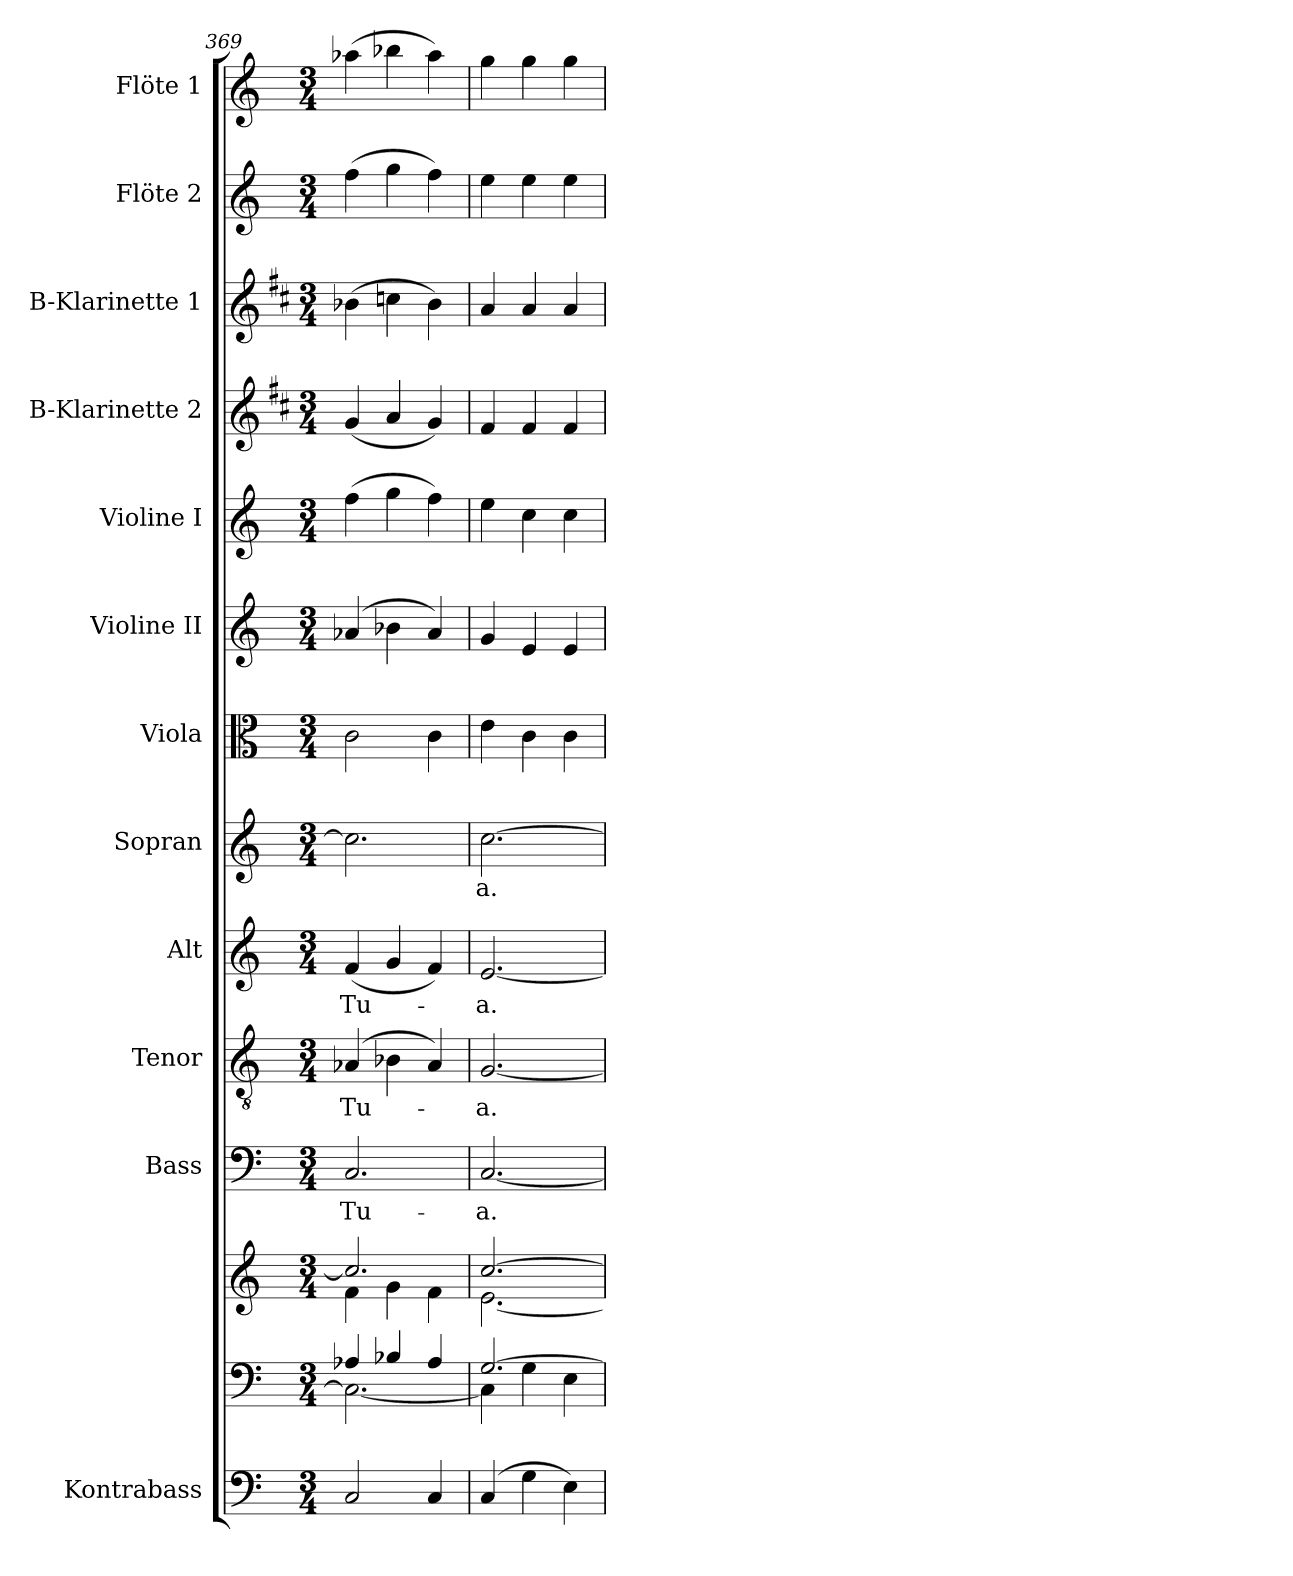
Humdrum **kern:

**kern	**kern	**kern	**kern	**text	**kern	**text	**kern	**text	**kern	**text	**kern	**kern	**kern	**kern	**kern	**kern	**kern
*part13	*part12	*part12	*part11	*part11	*part10	*part10	*part9	*part9	*part8	*part8	*part7	*part6	*part5	*part4	*part3	*part2	*part1
*staff14	*staff13	*staff12	*staff11	*staff11	*staff10	*staff10	*staff9	*staff9	*staff8	*staff8	*staff7	*staff6	*staff5	*staff4	*staff3	*staff2	*staff1
*I"Kontrabass	*	*	*I"Bass	*	*I"Tenor	*	*I"Alt	*	*I"Sopran	*	*I"Viola	*I"Violine II	*I"Violine I	*I"B-Klarinette 2	*I"B-Klarinette 1	*I"Flöte 2	*I"Flöte 1
*I'Kb.	*	*	*I'B.	*	*I'T.	*	*I'A.	*	*I'S.	*	*I'Vla.	*I'Vl. II	*I'Vl. I	*I'B Kl. 2	*I'B Kl. 1	*I'Fl. 2	*I'Fl. 1
*clefF4	*clefF4	*clefG2	*clefF4	*	*clefGv2	*	*clefG2	*	*clefG2	*	*clefC3	*clefG2	*clefG2	*clefG2	*clefG2	*clefG2	*clefG2
*ITrd7c12	*	*	*	*	*	*	*	*	*	*	*	*	*	*ITrd1c2	*ITrd1c2	*	*
*k[]	*k[]	*k[]	*k[]	*	*k[]	*	*k[]	*	*k[]	*	*k[]	*k[]	*k[]	*k[]	*k[]	*k[]	*k[]
*C:	*C:	*C:	*C:	*	*C:	*	*C:	*	*C:	*	*C:	*C:	*C:	*C:	*C:	*C:	*C:
*M3/4	*M3/4	*M3/4	*M3/4	*	*M3/4	*	*M3/4	*	*M3/4	*	*M3/4	*M3/4	*M3/4	*M3/4	*M3/4	*M3/4	*M3/4
=369	=369	=369	=369	=369	=369	=369	=369	=369	=369	=369	=369	=369	=369	=369	=369	=369	=369
*	*^	*^	*	*	*	*	*	*	*	*	*	*	*	*	*	*	*
!	!	!	!	!	!	!LO:LY:b	!	!LO:LY:b	!	!LO:LY:b	!	!	!	!	!	!	!	!	!
2CC/	4A-X/	2.C\_	2.cc/]	4f\	2.C/	Tu-	(4A-X/	Tu-	(<4f/	Tu-	2.cc\]	.	2c\	(4a-X/	(>4ff\	(<4f/	(>4a-X\	(>4ff\	(>4aa-X\
.	4B-X/	.	.	4g\	.	.	4B-X\	.	4g/	.	.	.	.	4b-X\	4gg\	4g/	4b-X\	4gg\	4bb-X\
4CC/	4A-/	.	.	4f\	.	.	4A-/)	.	4f/)	.	.	.	4c\	4a-/)	4ff\)	4f/)	4a-\)	4ff\)	4aa-\)
=370	=370	=370	=370	=370	=370	=370	=370	=370	=370	=370	=370	=370	=370	=370	=370	=370	=370	=370	=370
!	!	!	!	!	!	!LO:LY:b	!	!LO:LY:b	!	!LO:LY:b	!	!LO:LY:b	!	!	!	!	!	!	!
(4CC/	[>2.G/	4C\]	[>2.cc/	[<2.e\	[2.C/	-a.	[2.G/	-a.	[2.e/	-a.	[2.cc\	-a.	4e\	4g/	4ee\	4e/	4g/	4ee\	4gg\
4GG\	.	4G\	.	.	.	.	.	.	.	.	.	.	4c\	4e/	4cc\	4e/	4g/	4ee\	4gg\
4EE\)	.	4E\	.	.	.	.	.	.	.	.	.	.	4c\	4e/	4cc\	4e/	4g/	4ee\	4gg\
*	*v	*v	*	*	*	*	*	*	*	*	*	*	*	*	*	*	*	*	*
*	*	*v	*v	*	*	*	*	*	*	*	*	*	*	*	*	*	*	*
=	=	=	=	=	=	=	=	=	=	=	=	=	=	=	=	=	=
*-	*-	*-	*-	*-	*-	*-	*-	*-	*-	*-	*-	*-	*-	*-	*-	*-	*-
